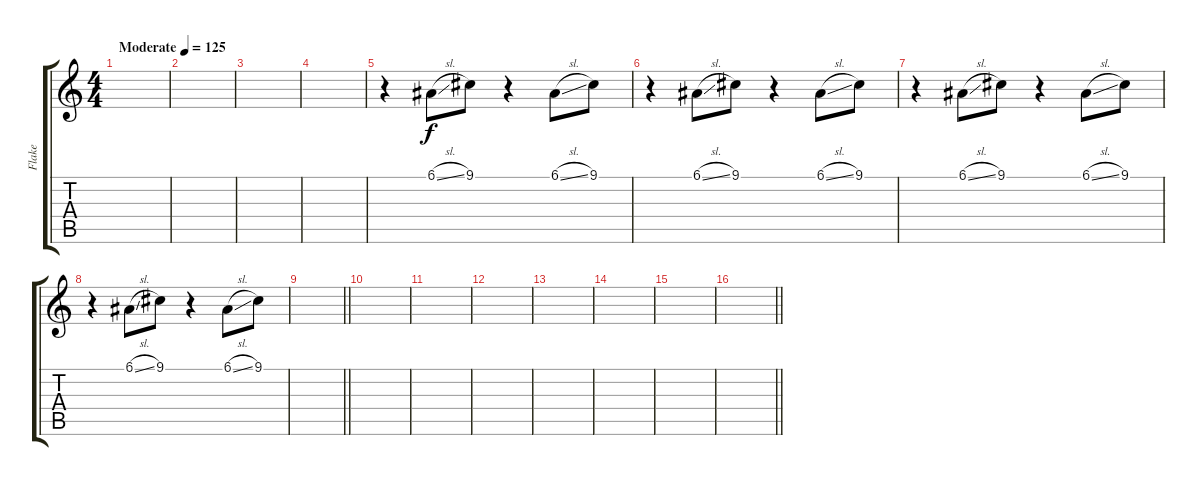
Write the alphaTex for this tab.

\track ("Flake" "Flake") {instrument dulcimer}
\staff {score tabs}
\tuning (E4 B3 G3 D3 A2 E2) {hide}
\ts (4 4)
\tempo (125 "Moderate")
\clef g2
\ks c
|
|
|
|
r.4 6.1{sl}.8 9.1.8 r.4 6.1{sl}.8 9.1.8 |
r.4 6.1{sl}.8 9.1.8 r.4 6.1{sl}.8 9.1.8 |
r.4 6.1{sl}.8 9.1.8 r.4 6.1{sl}.8 9.1.8 |
r.4 6.1{sl}.8 9.1.8 r.4 6.1{sl}.8 9.1.8 |
\barLineRight lightlight
|
|
|
|
|
|
|
\barLineRight lightlight
